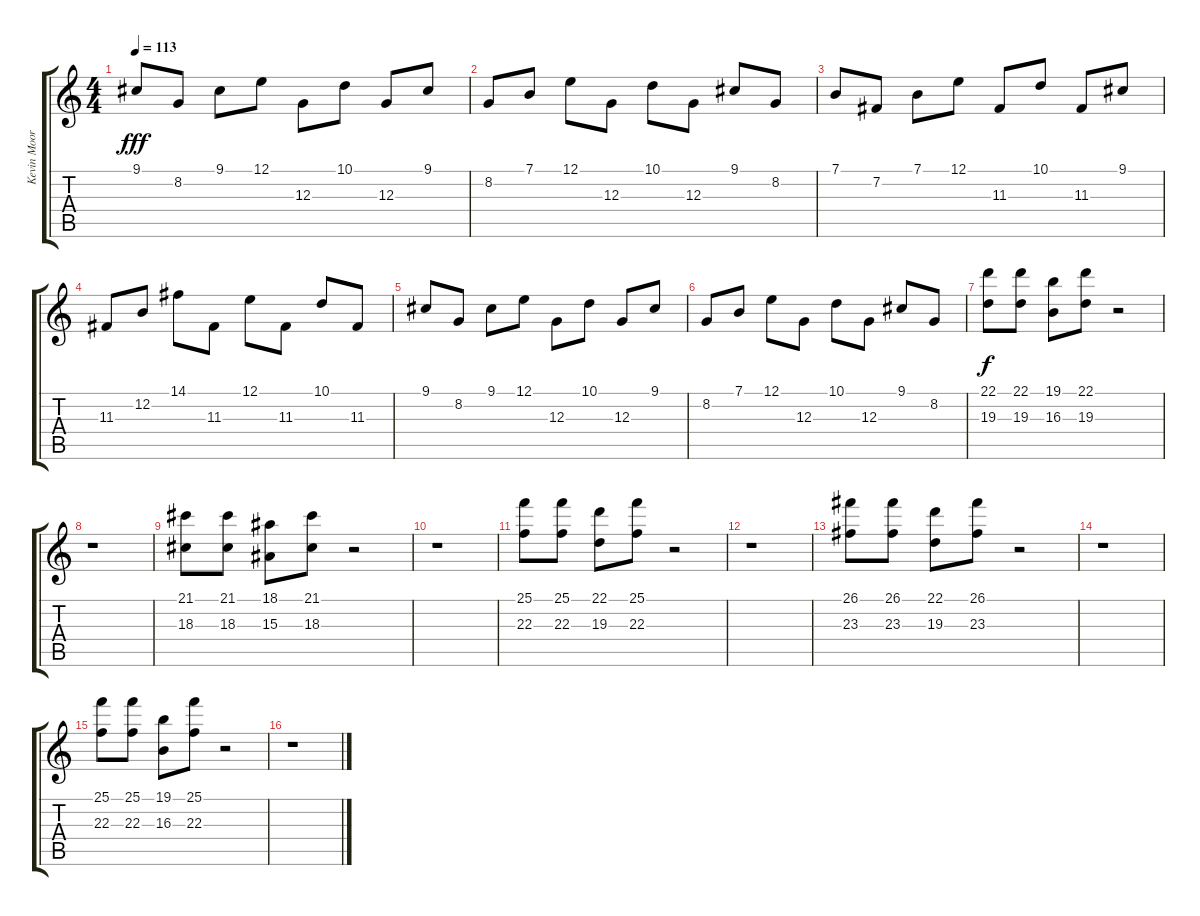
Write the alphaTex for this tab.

\track ("Kevin Moore" "Kevin Moor") {instrument stringensemble1}
\staff {score tabs}
\tuning (E4 B3 G3 D3 A2 E2) {hide}
\ts (4 4)
\tempo 113
\clef g2
\ks c
9.1.8{dy fff} 8.2.8 9.1.8 12.1.8 12.3.8 10.1.8 12.3.8 9.1.8 |
8.2.8 7.1.8 12.1.8 12.3.8 10.1.8 12.3.8 9.1.8 8.2.8 |
7.1.8 7.2.8 7.1.8 12.1.8 11.3.8 10.1.8 11.3.8 9.1.8 |
11.3.8 12.2.8 14.1.8 11.3.8 12.1.8 11.3.8 10.1.8 11.3.8 |
9.1.8 8.2.8 9.1.8 12.1.8 12.3.8 10.1.8 12.3.8 9.1.8 |
8.2.8 7.1.8 12.1.8 12.3.8 10.1.8 12.3.8 9.1.8 8.2.8 |
(22.1 19.3).8{dy f instrument brightacousticpiano} (22.1 19.3).8 (19.1 16.3).8 (22.1 19.3).8 r.2 |
r.1 |
(21.1 18.3).8 (21.1 18.3).8 (18.1 15.3).8 (21.1 18.3).8 r.2 |
r.1 |
(25.1 22.3).8 (25.1 22.3).8 (22.1 19.3).8 (25.1 22.3).8 r.2 |
r.1 |
(26.1 23.3).8 (26.1 23.3).8 (22.1 19.3).8 (26.1 23.3).8 r.2 |
r.1 |
(25.1 22.3).8 (25.1 22.3).8 (19.1 16.3).8 (25.1 22.3).8 r.2 |
r.1
